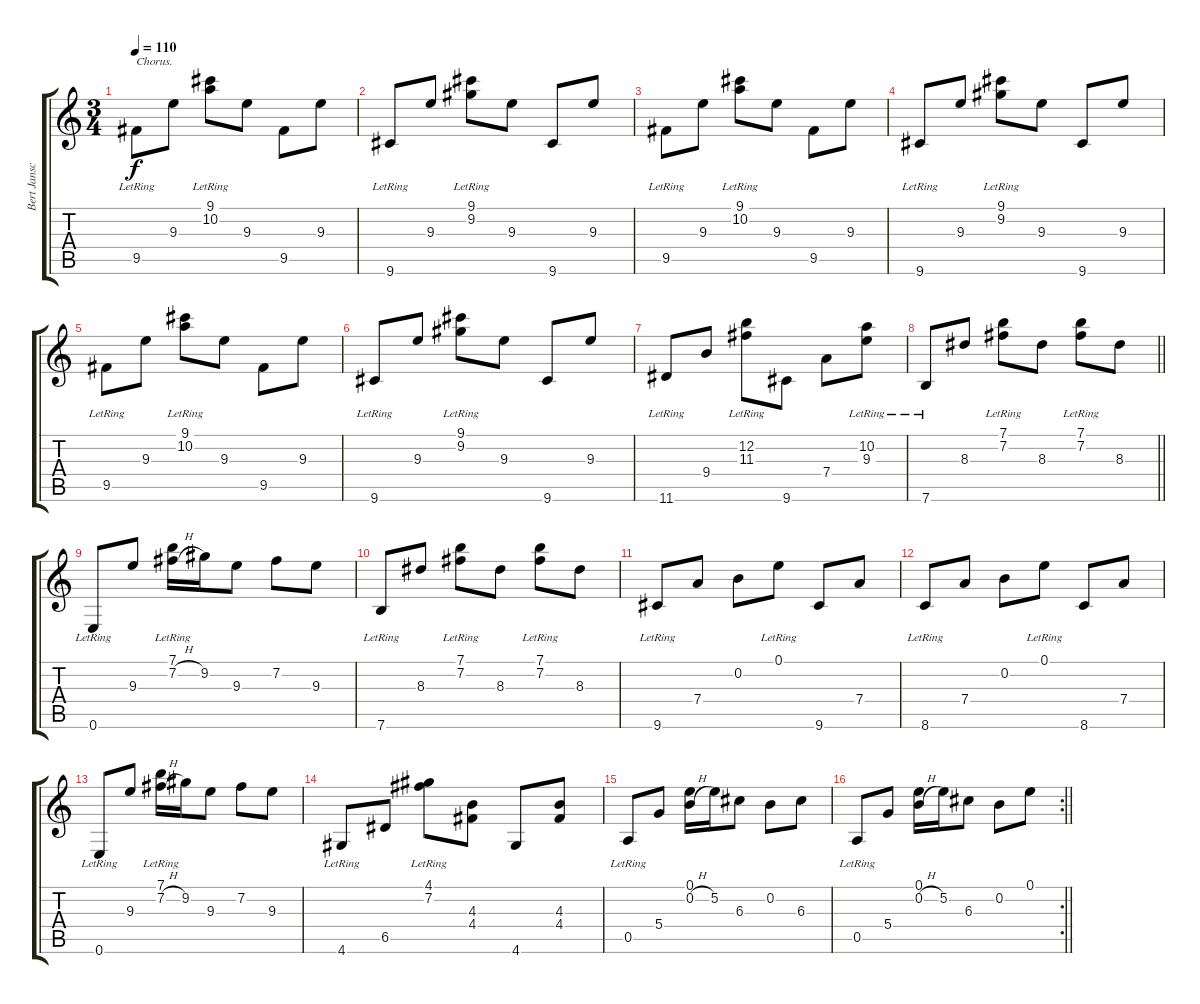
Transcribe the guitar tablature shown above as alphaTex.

\track ("Bert Jansch" "Bert Jansc") {instrument acousticguitarsteel}
\staff {score tabs}
\tuning (E4 B3 G3 D3 A2 E2) {hide}
\ts (3 4)
\tempo 110
\clef g2
\ks c
9.5{lr}.8{txt "Chorus." dy f} 9.3.8 (9.1{lr} 10.2).8 9.3.8 9.5.8 9.3.8 |
9.6{lr}.8 9.3.8 (9.1{lr} 9.2).8 9.3.8 9.6.8 9.3.8 |
9.5{lr}.8 9.3.8 (9.1{lr} 10.2).8 9.3.8 9.5.8 9.3.8 |
9.6{lr}.8 9.3.8 (9.1{lr} 9.2).8 9.3.8 9.6.8 9.3.8 |
9.5{lr}.8 9.3.8 (9.1{lr} 10.2).8 9.3.8 9.5.8 9.3.8 |
9.6{lr}.8 9.3.8 (9.1{lr} 9.2).8 9.3.8 9.6.8 9.3.8 |
11.6{lr}.8 9.4.8 (12.2{lr} 11.3).8 9.6.8 7.4.8 (10.2{lr} 9.3).8 |
\barLineRight lightlight
7.6{lr}.8 8.3.8 (7.1{lr} 7.2).8 8.3.8 (7.1{lr} 7.2).8 8.3.8 |
0.6{lr}.8 9.3.8 (7.1{lr} 7.2{h}).16 9.2.16 9.3.8 7.2.8 9.3.8 |
7.6{lr}.8 8.3.8 (7.1{lr} 7.2).8 8.3.8 (7.1{lr} 7.2).8 8.3.8 |
9.6{lr}.8 7.4.8 0.2.8 0.1{lr}.8 9.6.8 7.4.8 |
8.6{lr}.8 7.4.8 0.2.8 0.1{lr}.8 8.6.8 7.4.8 |
0.6{lr}.8 9.3.8 (7.1{lr} 7.2{h}).16 9.2.16 9.3.8 7.2.8 9.3.8 |
4.6{lr}.8 6.5.8 (4.1{lr} 7.2).8 (4.3 4.4).8 4.6.8 (4.3 4.4).8 |
0.5{lr}.8 5.4.8 (0.1 0.2{h}).16 5.2.16 6.3.8 0.2.8 6.3.8 |
\rc 2
\barLineRight lightlight
0.5{lr}.8 5.4.8 (0.1 0.2{h}).16 5.2.16 6.3.8 0.2.8 0.1.8
